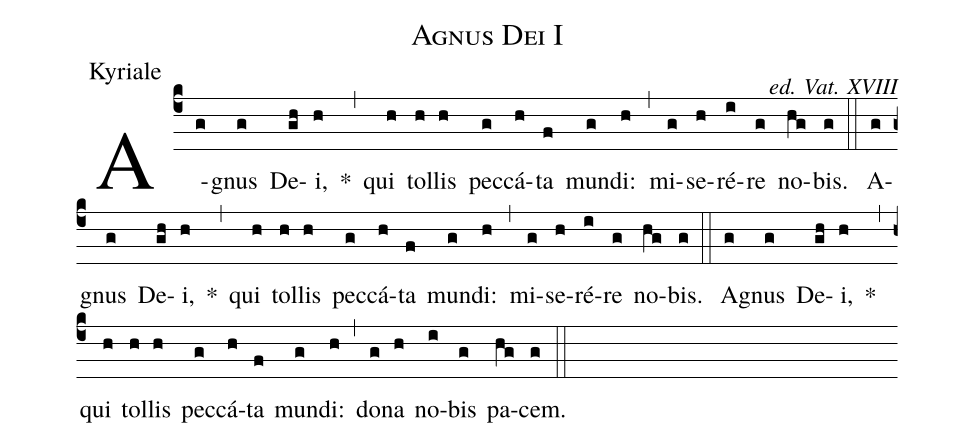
name:Agnus Dei I;
office-part:Kyriale;
commentary:ed. Vat. XVIII;
%%
(c4) A(g)gnus(g) De(gh)i,(h) *(,) qui(h) tol(h)lis(h) pec(g)cá(h)ta(f) mun(g)di:(h) (,) mi(g)se(h)ré(i)re(g) no(hg)bis.(g) (::) A(g)gnus(g) De(gh)i,(h) *(,) qui(h) tol(h)lis(h) pec(g)cá(h)ta(f) mun(g)di:(h) (,) mi(g)se(h)ré(i)re(g) no(hg)bis.(g) (::) A(g)gnus(g) De(gh)i,(h) *(,) qui(h) tol(h)lis(h) pec(g)cá(h)ta(f) mun(g)di:(h) (,) do(g)na(h) no(i)bis(g) pa(hg)cem.(g) (::)
